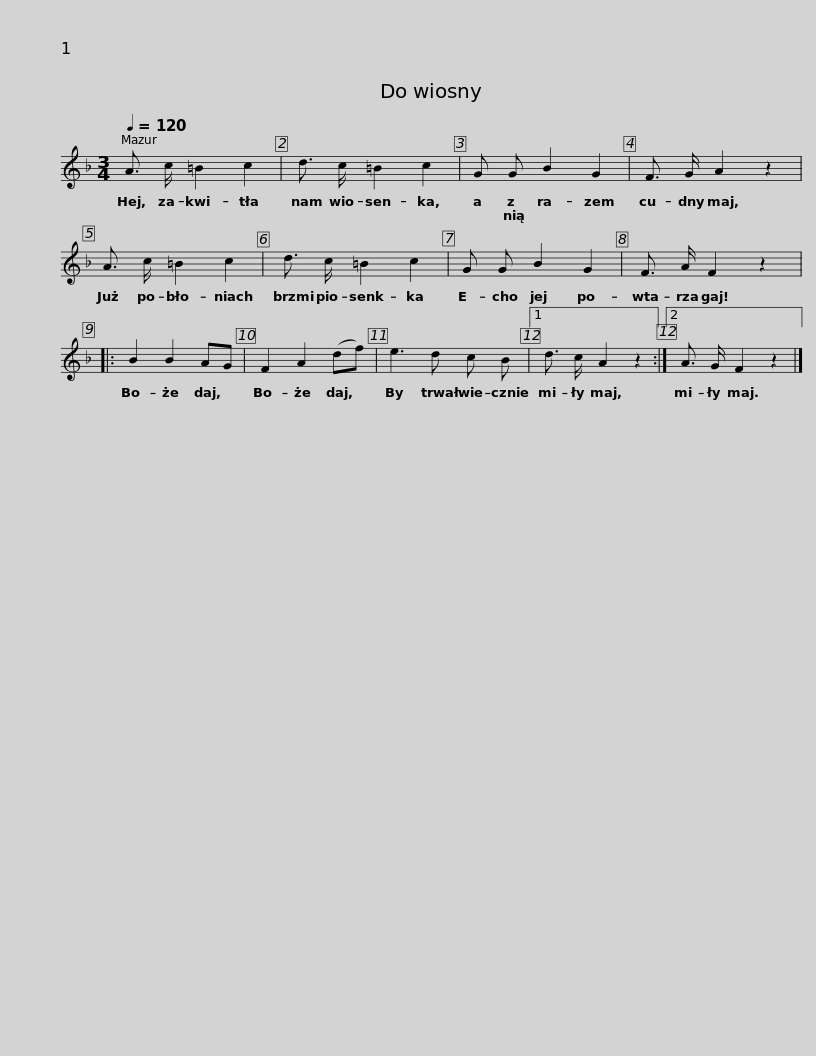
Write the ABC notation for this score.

X:1
L:1/8
Q:1/4=120
M:3/4
I:linebreak $
K:F
V:1 treble
V:1
 A3/2 c/ =B2 c2 | d3/2 c/ =B2 c2 | G G B2 G2 | F3/2 G/ A2 z2 | A3/2 c/ =B2 c2 |$ %5
 d3/2 c/ =B2 c2 | G G B2 G2 | F3/2 A/ F2 z2 |: B2 B2 AG | F2 A2 (df) | %10
 e3 d c B |1$ d3/2 c/ A2 z2 :|2 A3/2 G/ F2 z2 |] %13
